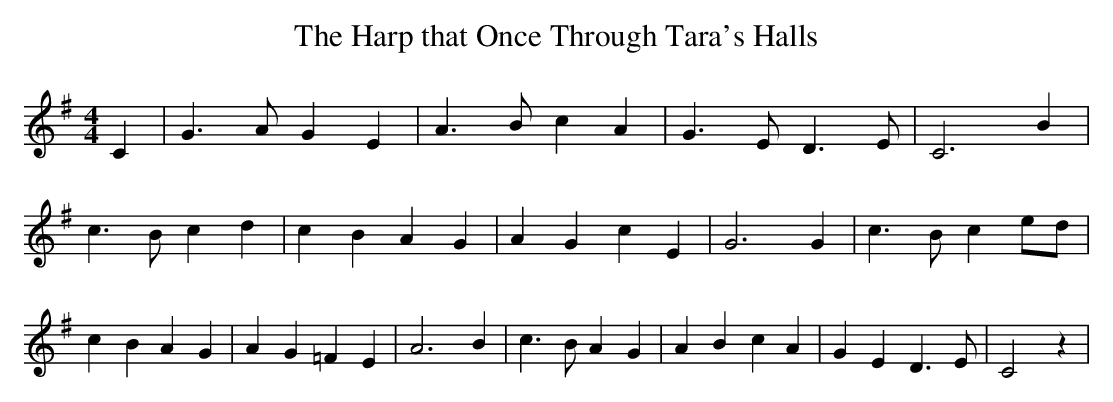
X:1
T:The Harp that Once Through Tara's Halls
M:4/4
L:1/4
K:G
 C| G3/2 A/2 G E| A3/2 B/2 c A| G3/2 E/2 D3/2 E/2| C3 B| c3/2 B/2 c d|\
 c B A G| A G c E| G3 G| c3/2 B/2 ce/2-d/2| c B A G| A G =F E| A3 B|\
 c3/2 B/2 A G| A B c A| G E D3/2 E/2| C2 z|
